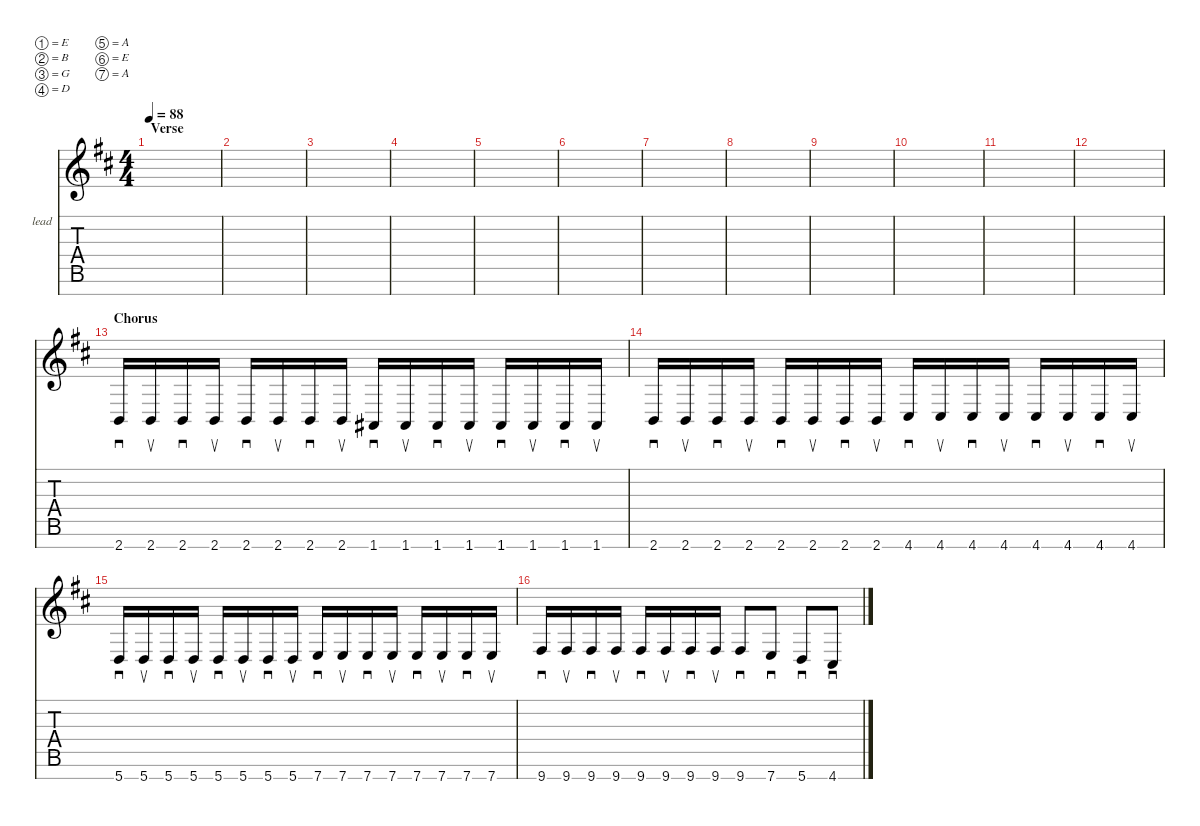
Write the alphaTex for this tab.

\defaultSystemsLayout 4
\hideDynamics
\bracketExtendMode nobrackets
\firstSystemTrackNameOrientation horizontal
\otherSystemsTrackNameOrientation horizontal
\track ("Lead Guitar" "lead") {solo instrument distortionguitar}
\staff {score tabs}
\tuning (E4 B3 G3 D3 A2 E2 A1)
\ts (4 4)
\section ("" "Verse")
\tempo 88
\clef g2
\scale
1.05412
\ks bminor
|
\scale
0.945884 |
\scale
1.05412 |
\scale
0.945884 |
\scale
1.05412 |
\scale
0.945884 |
\scale
1.05412 |
\scale
0.945884 |
\scale
1.05412 |
\scale
0.945884 |
\scale
1.04969 |
\scale
0.950305 |
\section ("" "Chorus")
\scale
1.05412 2.7.16{sd} 2.7.16{su} 2.7.16{sd} 2.7.16{su} 2.7.16{sd} 2.7.16{su} 2.7.16{sd} 2.7.16{su} 1.7.16{sd} 1.7.16{su} 1.7.16{sd} 1.7.16{su} 1.7.16{sd} 1.7.16{su} 1.7.16{sd} 1.7.16{su} |
\scale
0.945884 2.7.16{sd} 2.7.16{su} 2.7.16{sd} 2.7.16{su} 2.7.16{sd} 2.7.16{su} 2.7.16{sd} 2.7.16{su} 4.7.16{sd} 4.7.16{su} 4.7.16{sd} 4.7.16{su} 4.7.16{sd} 4.7.16{su} 4.7.16{sd} 4.7.16{su} |
\scale
1.05412 5.7.16{sd} 5.7.16{su} 5.7.16{sd} 5.7.16{su} 5.7.16{sd} 5.7.16{su} 5.7.16{sd} 5.7.16{su} 7.7.16{sd} 7.7.16{su} 7.7.16{sd} 7.7.16{su} 7.7.16{sd} 7.7.16{su} 7.7.16{sd} 7.7.16{su} |
\scale
0.945884 9.7.16{sd} 9.7.16{su} 9.7.16{sd} 9.7.16{su} 9.7.16{sd} 9.7.16{su} 9.7.16{sd} 9.7.16{su} 9.7.8{sd} 7.7.8{sd} 5.7.8{sd} 4.7.8{sd}
